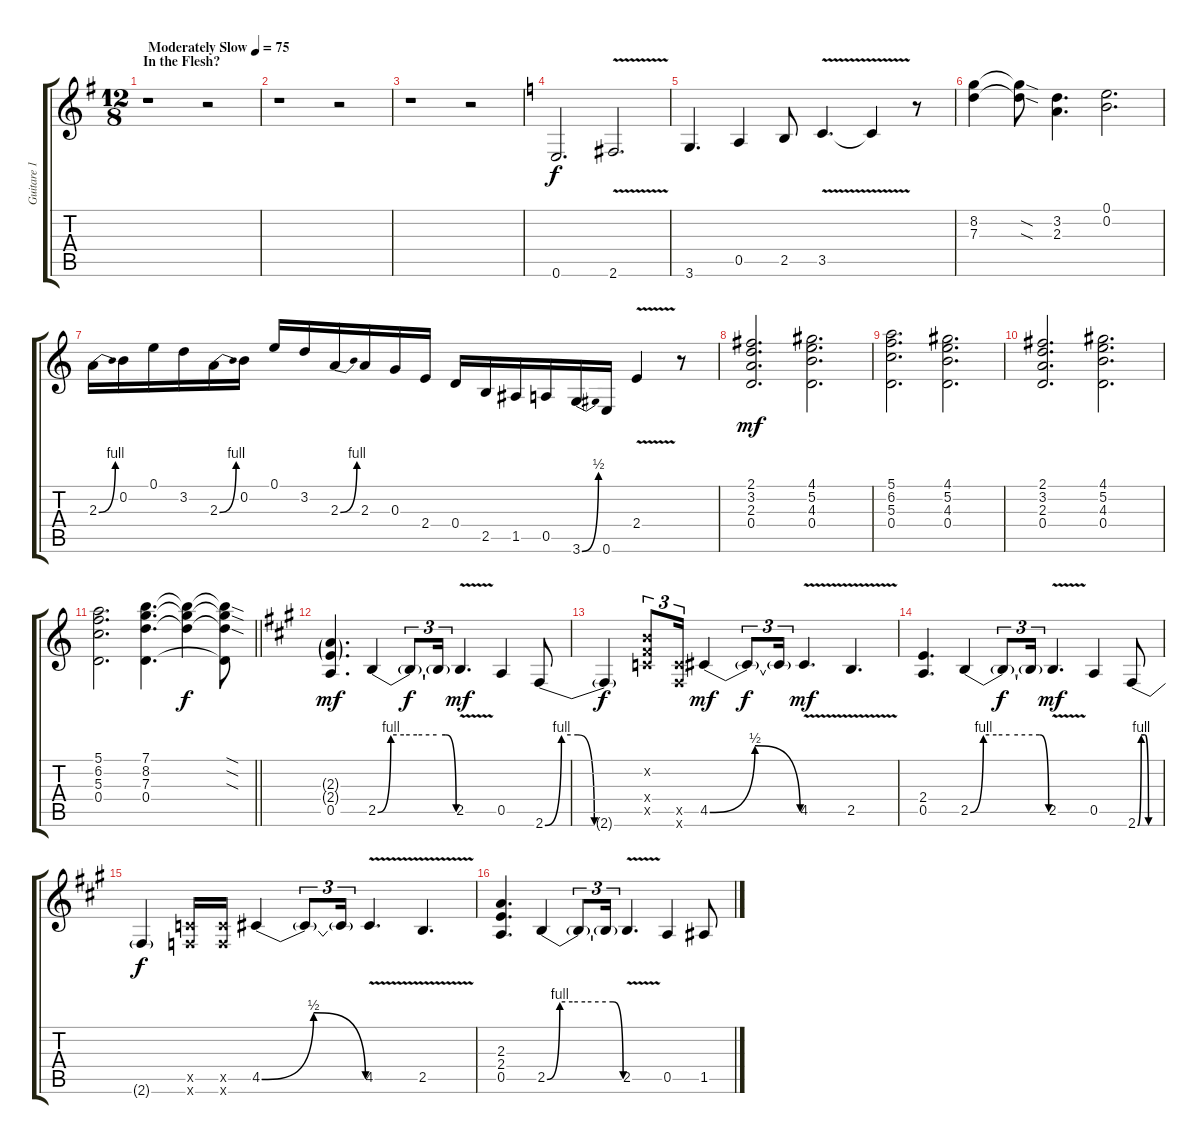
\track ("Guitare 1" "Guitare 1") {instrument distortionguitar}
\staff {score tabs}
\tuning (E4 B3 G3 D3 A2 E2) {hide}
\ts (12 8)
\section ("" "In the Flesh?")
\tempo (75 "Moderately Slow")
\clef g2
\ks g
r.1{dy f instrument distortionguitar} r.2 |
r.1 r.2 |
r.1 r.2 |
\ks c
0.6.2{d} 2.6{v}.2{d} |
3.6.4{d} 0.5.4 2.5.8 3.5{v}.4{d} 3.5{t}.4 r.8 |
(8.2 7.3).4 (8.2{sod t} 7.3{sod t}).8 (3.2 2.3).4{d} (0.1 0.2).2{d} |
2.3{be (bend 0 0 60 4)}.16 0.2.16 0.1.16 3.2.16 2.3{be (bend 0 0 60 4)}.16 0.2.16 0.1.16 3.2.16 2.3{be (bend 0 0 60 4)}.16 2.3.16 0.3.16 2.4.16 0.4.16 2.5.16 1.5.16 0.5.16 3.6{be (bend 0 0 60 2)}.16 0.6.16 2.4{v}.4 r.8 |
(2.1 3.2 2.3 0.4).2{d dy mf} (4.1 5.2 4.3 0.4).2{d} |
(5.1 6.2 5.3 0.4).2{d} (4.1 5.2 4.3 0.4).2{d} |
(2.1 3.2 2.3 0.4).2{d} (4.1 5.2 4.3 0.4).2{d} |
\barLineRight lightlight
(5.1 6.2 5.3 0.4).2{d} (7.1 8.2 7.3 0.4).4{d} (7.1{t} 8.2{t} 7.3{t}).4{dy f} (7.1{sod t} 8.2{sod t} 7.3{sod t} 0.4{t}).8 |
\ks a
(2.3{g} 2.4{g} 0.5).4{d dy mf} 2.5{be (custom 0 0 10 4 20 4 30 4 45 4 52 4 60 0)}.4 2.5{t}.8{tu (3 2) dy f beam merge} 2.5{t}.16{tu (3 2)} 2.5{v}.4{d dy mf} 0.5.4 2.6{be (custom 0 0 10 4 20 4 30 0 60 0)}.8 |
2.6{t}.4{dy f} (0.2{x} 4.4{x} 3.5{x}).8{tu (3 2)} (3.5{x} 2.6{x}).16{tu (3 2)} 4.5{be (bendrelease 0 0 15 2 53 2 60 0)}.4{dy mf} 4.5{t}.8{tu (3 2) dy f} 4.5{t}.16{tu (3 2)} 4.5{v}.4{d dy mf} 2.5{v}.4{d} |
(2.4 0.5).4{d} 2.5{be (custom 0 0 10 4 20 4 30 4 53 4 60 0)}.4 2.5{t}.8{tu (3 2) dy f} 2.5{t}.16{tu (3 2)} 2.5{v}.4{d dy mf} 0.5.4 2.6{be (custom 0 0 10 4 20 4 30 0 60 0)}.8 |
2.6{t}.4{dy f} (3.5{x} 1.6{x}).16 (3.5{x} 1.6{x}).16 4.5{be (bendrelease 0 0 15 2 53 2 60 0)}.4 4.5{t}.8{tu (3 2)} 4.5{t}.16{tu (3 2)} 4.5{v}.4{d} 2.5{v}.4{d} |
(2.3 2.4 0.5).4{d} 2.5{be (custom 0 0 10 4 20 4 30 4 52 4 60 0)}.4 2.5{t}.8{tu (3 2)} 2.5{t}.16{tu (3 2)} 2.5{v}.4{d} 0.5.4 1.5.8
